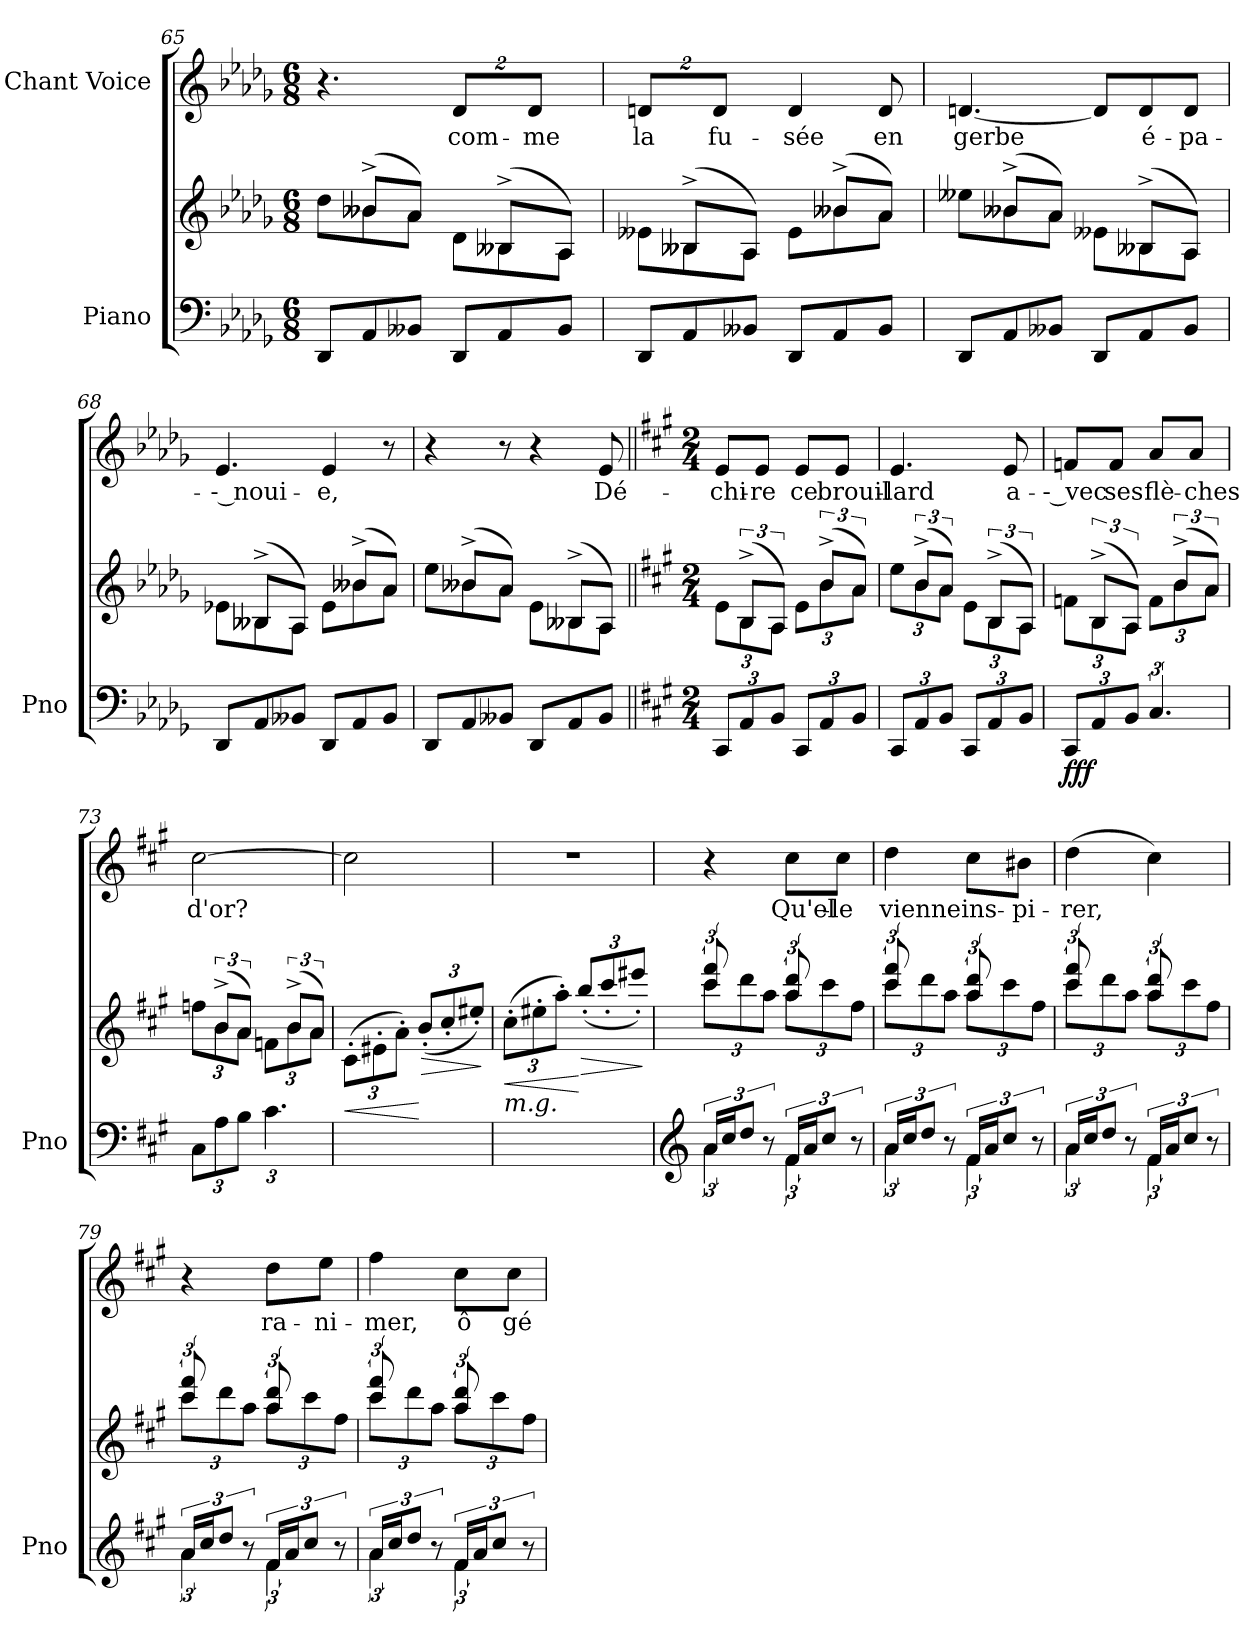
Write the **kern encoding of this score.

**kern	**kern	**dynam	**kern	**text
*part2	*part2	*part2	*part1	*part1
*staff3	*staff2	*staff2/3	*staff1	*staff1
*I"Piano	*	*	*I"Chant Voice	*
*I'Pno	*	*	*	*
*clefF4	*clefG2	*	*clefG2	*
*k[b-e-a-d-g-]	*k[b-e-a-d-g-]	*	*k[b-e-a-d-g-]	*
*M6/8	*M6/8	*	*M6/8	*
=65	=65	=65	=65	=65
*	*^	*	*	*
8DD-/L	8ryy	8dd-\L	.	4.r	.
8AA-/	(8b--X^/L	8b--\	.	.	.
8BB--X/J	8a-/J)	8a-\J	.	.	.
!	!	!	!	!	!LO:LY:b
8DD-/L	8ryy	8d-\L	.	16%3d-/L	com-
8AA-/	(8B--X^/L	8B--\	.	.	.
!	!	!	!	!	!LO:LY:b
.	.	.	.	16%3d-/J	-me
8BB--/J	8A-/J)	8A-\J	.	.	.
=66	=66	=66	=66	=66	=66
!	!	!	!	!	!LO:LY:b
8DD-/L	8ryy	8e--X\L	.	16%3dn/L	la
8AA-/	(8B--X^/L	8B--\	.	.	.
!	!	!	!	!	!LO:LY:b
.	.	.	.	16%3d/J	fu-
8BB--X/J	8A-/J)	8A-\J	.	.	.
!	!	!	!	!	!LO:LY:b
8DD-/L	8ryy	8e--\L	.	4d/	-sée
8AA-/	(8b--X^/L	8b--\	.	.	.
!	!	!	!	!	!LO:LY:b
8BB--/J	8a-/J)	8a-\J	.	8d/	en
=67	=67	=67	=67	=67	=67
!	!	!	!	!	!LO:LY:b
8DD-/L	8ryy	8ee--X\L	.	[4.dn/	gerbe
8AA-/	(8b--X^/L	8b--\	.	.	.
8BB--X/J	8a-/J)	8a-\J	.	.	.
8DD-/L	8ryy	8e--X\L	.	8d/L]	.
!	!	!	!	!	!LO:LY:b
8AA-/	(8B--X^/L	8B--\	.	8d/	é-
!	!	!	!	!	!LO:LY:b
8BB--/J	8A-/J)	8A-\J	.	8d/J	-pa-
!!LO:PB:g=z
=68	=68	=68	=68	=68	=68
!	!	!	!	!	!LO:LY:b
8DD-/L	8ryy	8e-X\L	.	4.e-/	-- noui-
8AA-/	(8B--X^/L	8B--\	.	.	.
8BB--X/J	8A-/J)	8A-\J	.	.	.
!	!	!	!	!	!LO:LY:b
8DD-/L	8ryy	8e-\L	.	4e-/	-e,
8AA-/	(8b--X^/L	8b--\	.	.	.
8BB--/J	8a-/J)	8a-\J	.	8r	.
=69	=69	=69	=69	=69	=69
8DD-/L	8ryy	8ee-\L	.	4r	.
8AA-/	(8b--X^/L	8b--\	.	.	.
8BB--X/J	8a-/J)	8a-\J	.	8r	.
8DD-/L	8ryy	8e-\L	.	4r	.
8AA-/	(8B--X^/L	8B--\	.	.	.
!	!	!	!	!	!LO:LY:b
8BB--/J	8A-/J)	8A-\J	.	8e-/	Dé-
=70||	=70||	=70||	=70||	=70||	=70||
*k[f#c#g#]	*k[f#c#g#]	*	*	*k[f#c#g#]	*
*M2/4	*M2/4	*	*	*M2/4	*
*	*	*Xbrackettup	*	*	*
!	!	!	!	!	!LO:LY:b
12CC#/L	12ryy	12e\L	.	8e/L	-chi-
12AA/	(12B^/L	12B\	.	.	.
!	!	!	!	!	!LO:LY:b
.	.	.	.	8e/J	-re
12BB/J	12A/J)	12A\J	.	.	.
*	*brackettup	*Xbrackettup	*	*	*
!	!	!	!	!	!LO:LY:b
12CC#/L	12ryy	12e\L	.	8e/L	ce
12AA/	(12b^/L	12b\	.	.	.
!	!	!	!	!	!LO:LY:b
.	.	.	.	8e/J	brouil-
12BB/J	12a/J)	12a\J	.	.	.
=71	=71	=71	=71	=71	=71
*	*brackettup	*Xbrackettup	*	*	*
!	!	!	!	!	!LO:LY:b
12CC#/L	12ryy	12ee\L	.	4.e/	-lard
12AA/	(12b^/L	12b\	.	.	.
12BB/J	12a/J)	12a\J	.	.	.
*	*brackettup	*Xbrackettup	*	*	*
12CC#/L	12ryy	12e\L	.	.	.
12AA/	(12B^/L	12B\	.	.	.
!	!	!	!	!	!LO:LY:b
.	.	.	.	8e/	a-
12BB/J	12A/J)	12A\J	.	.	.
!!LO:LB:g=z
=72	=72	=72	=72	=72	=72
*	*brackettup	*Xbrackettup	*	*	*
!	!	!	!LO:DY:b=2	!	!LO:LY:b
!	!	!	!LO:DY:n=1:b	!	!
12CC#/L	12ryy	12fn\L	f ff	8fn/L	-- vec
12AA/	(12B^/L	12B\	.	.	.
!	!	!	!	!	!LO:LY:b
.	.	.	.	8f/J	ses
12BB/J	12A/J)	12A\J	.	.	.
*	*brackettup	*Xbrackettup	*	*	*
!	!	!	!	!	!LO:LY:b
6.C#/	12ryy	12f\L	.	8a/L	flè-
.	(12b^/L	12b\	.	.	.
!	!	!	!	!	!LO:LY:b
.	.	.	.	8a/J	-ches
.	12a/J)	12a\J	.	.	.
=73	=73	=73	=73	=73	=73
*Xbrackettup	*brackettup	*Xbrackettup	*	*	*
!	!	!	!	!	!LO:LY:b
12C#\L	12ryy	12ffn\L	.	[2cc#\	d'or?
12A\	(12b^/L	12b\	.	.	.
12B\J	12a/J)	12a\J	.	.	.
*	*brackettup	*Xbrackettup	*	*	*
6.c#\	12ryy	12fn\L	.	.	.
.	(12b^/L	12b\	.	.	.
.	12a/J)	12a\J	.	.	.
=74	=74	=74	=74	=74	=74
!	!LO:TX:b:i:t=m.g.	!	!	!	!
!	!	!	!LO:HP:b	!	!
*	*v	*v	*	*	*
2ryy	(>12c#'\L	<	2cc#\]	.
.	12e#X'\	.	.	.
.	12a'\J)	.	.	.
!	!	!LO:HP:n=1:b	!	!
.	(<12b'/L	[ >	.	.
.	12cc#'/	.	.	.
.	12ee#X'/J)	.	.	.
.	.	]	.	.
=75	=75	=75	=75	=75
!	!LO:TX:b:i:t=m.g.	!	!	!
!	!	!LO:HP:b	!	!
2ryy	(12cc#'\L	<	2r	.
.	12ee#X'\	.	.	.
.	12aa'\J)	.	.	.
!	!	!LO:HP:n=1:b	!	!
.	(12bb'/L	[ >	.	.
.	12ccc#'/	.	.	.
.	12eee#X'/J)	.	.	.
.	.	]	.	.
!!LO:LB:g=z
=76	=76	=76	=76	=76
*clefG2	*	*	*	*
*	*^	*	*	*
*brackettup	*brackettup	*Xbrackettup	*	*	*
*^	*	*	*	*	*
24a/LL	6a\	12ccc#/ 12fff#/	12ccc#\L	.	4r	.
24cc#/J	.	.	.	.	.	.
12dd/J	.	12ryy	12ddd\	.	.	.
12r	12ryy	12ryy	12aa\J	.	.	.
*	*	*brackettup	*Xbrackettup	*	*	*
!	!	!	!	!	!	!LO:LY:b
24f#/LL	6f#\	12aa/ 12ddd/	12aa\L	.	8cc#\L	Qu'el-
24a/J	.	.	.	.	.	.
12cc#/J	.	12ryy	12ccc#\	.	.	.
!	!	!	!	!	!	!LO:LY:b
.	.	.	.	.	8cc#\J	-le
12r	12ryy	12ryy	12ff#\J	.	.	.
!!LO:LB:g=z
=77	=77	=77	=77	=77	=77	=77
*	*	*brackettup	*Xbrackettup	*	*	*
!	!	!	!	!	!	!LO:LY:b
24a/LL	6a\	12ccc#/ 12fff#/	12ccc#\L	.	4dd\	vienne
24cc#/J	.	.	.	.	.	.
12dd/J	.	12ryy	12ddd\	.	.	.
12r	12ryy	12ryy	12aa\J	.	.	.
*	*	*brackettup	*Xbrackettup	*	*	*
!	!	!	!	!	!	!LO:LY:b
24f#/LL	6f#\	12aa/ 12ddd/	12aa\L	.	8cc#\L	ins-
24a/J	.	.	.	.	.	.
12cc#/J	.	12ryy	12ccc#\	.	.	.
!	!	!	!	!	!	!LO:LY:b
.	.	.	.	.	8b#X\J	-pi-
12r	12ryy	12ryy	12ff#\J	.	.	.
=78	=78	=78	=78	=78	=78	=78
*	*	*brackettup	*Xbrackettup	*	*	*
!	!	!	!	!	!	!LO:LY:b
24a/LL	6a\	12ccc#/ 12fff#/	12ccc#\L	.	(4dd\	-rer,
24cc#/J	.	.	.	.	.	.
12dd/J	.	12ryy	12ddd\	.	.	.
12r	12ryy	12ryy	12aa\J	.	.	.
*	*	*brackettup	*Xbrackettup	*	*	*
24f#/LL	6f#\	12aa/ 12ddd/	12aa\L	.	4cc#\)	.
24a/J	.	.	.	.	.	.
12cc#/J	.	12ryy	12ccc#\	.	.	.
12r	12ryy	12ryy	12ff#\J	.	.	.
=79	=79	=79	=79	=79	=79	=79
*	*	*brackettup	*Xbrackettup	*	*	*
24a/LL	6a\	12ccc#/ 12fff#/	12ccc#\L	.	4r	.
24cc#/J	.	.	.	.	.	.
12dd/J	.	12ryy	12ddd\	.	.	.
12r	12ryy	12ryy	12aa\J	.	.	.
*	*	*brackettup	*Xbrackettup	*	*	*
!	!	!	!	!	!	!LO:LY:b
24f#/LL	6f#\	12aa/ 12ddd/	12aa\L	.	8dd\L	ra-
24a/J	.	.	.	.	.	.
12cc#/J	.	12ryy	12ccc#\	.	.	.
!	!	!	!	!	!	!LO:LY:b
.	.	.	.	.	8ee\J	-ni-
12r	12ryy	12ryy	12ff#\J	.	.	.
=80	=80	=80	=80	=80	=80	=80
*	*	*brackettup	*Xbrackettup	*	*	*
!	!	!	!	!	!	!LO:LY:b
24a/LL	6a\	12ccc#/ 12fff#/	12ccc#\L	.	4ff#\	-mer,
24cc#/J	.	.	.	.	.	.
12dd/J	.	12ryy	12ddd\	.	.	.
12r	12ryy	12ryy	12aa\J	.	.	.
*	*	*brackettup	*Xbrackettup	*	*	*
!	!	!	!	!	!	!LO:LY:b
24f#/LL	6f#\	12aa/ 12ddd/	12aa\L	.	8cc#\L	ô
24a/J	.	.	.	.	.	.
12cc#/J	.	12ryy	12ccc#\	.	.	.
!	!	!	!	!	!	!LO:LY:b
.	.	.	.	.	8cc#\J	gé-
12r	12ryy	12ryy	12ff#\J	.	.	.
*v	*v	*	*	*	*	*
*	*v	*v	*	*	*
=	=	=	=	=
*-	*-	*-	*-	*-
